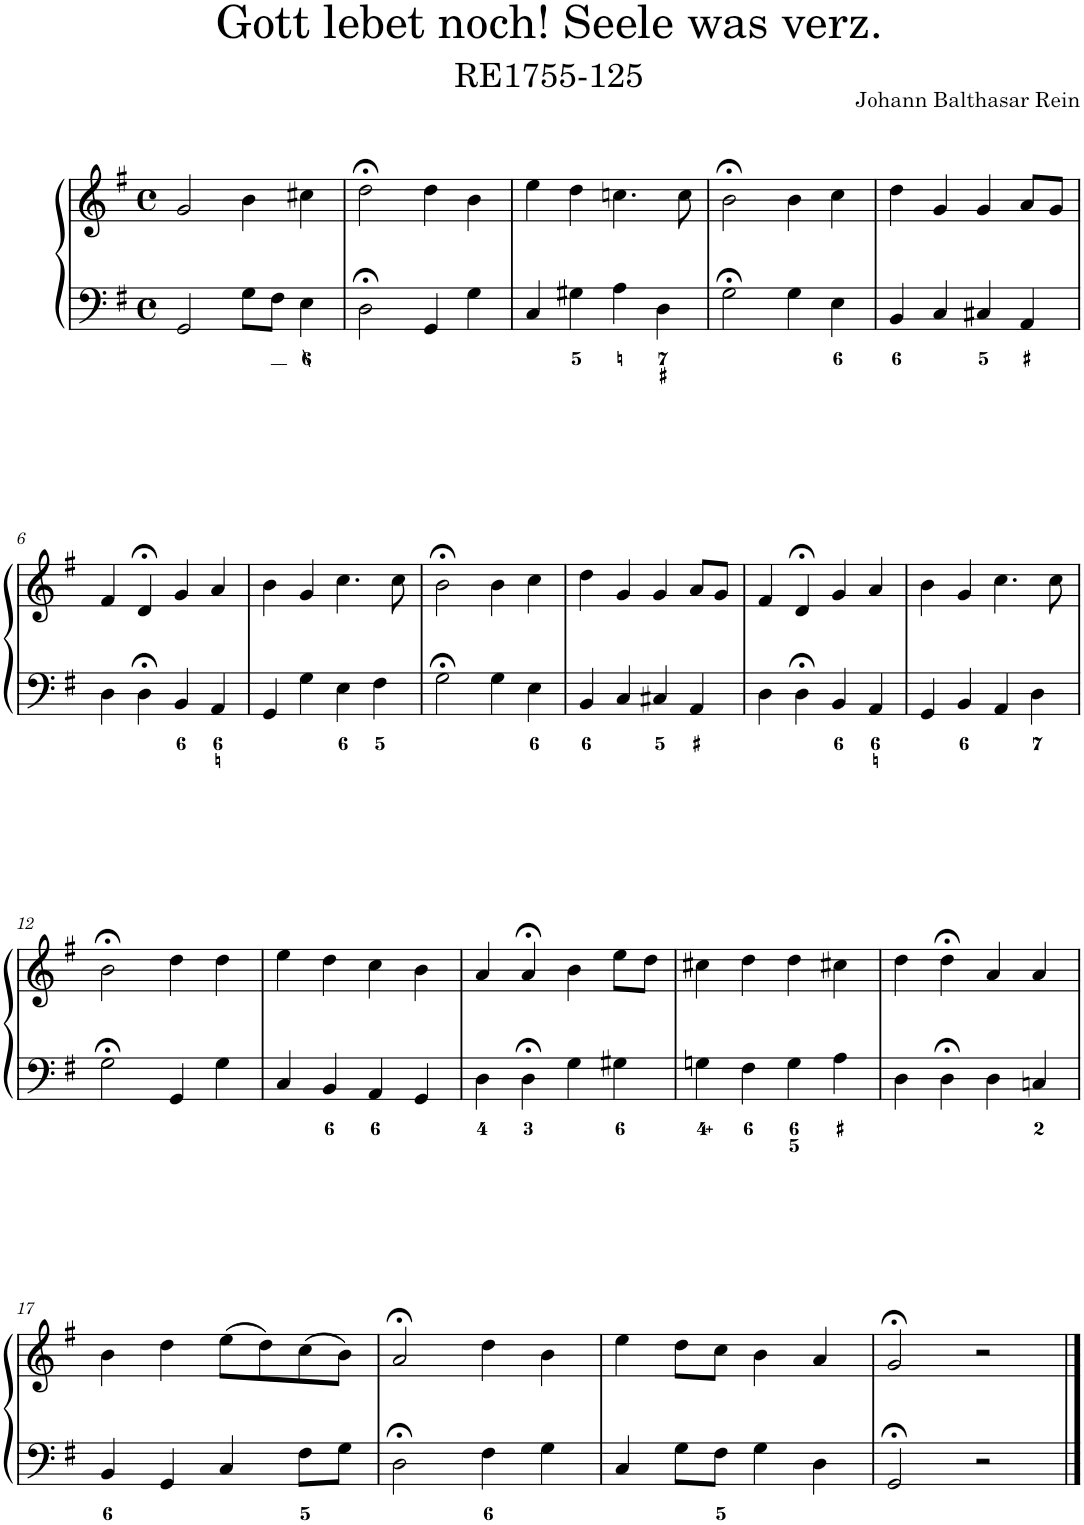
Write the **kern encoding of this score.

**kern	**kern
*part1	*part1
*staff2	*staff1
*I"Piano	*
*I'Pno.	*
*clefF4	*clefG2
*k[f#]	*k[f#]
*M4/4	*M4/4
*met(c)	*met(c)
=1	=1
2GG/	2g/
8G\L	4b\
8F#\J	.
4E\	4cc#X\
=2	=2
2D;<\	2dd;<\
4GG/	4dd\
4G\	4b\
=3	=3
4C/	4ee\
4G#X\	4dd\
4A\	4.ccn\
4D\	.
.	8cc\
=4	=4
2G;<\	2b;<\
4G\	4b\
4E\	4cc\
=5	=5
4BB/	4dd\
4C/	4g/
4C#X/	4g/
4AA/	8a/L
.	8g/J
!!LO:LB:g=z
=6	=6
4D\	4f#/
4D;<\	4d;</
4BB/	4g/
4AA/	4a/
=7	=7
4GG/	4b\
4G\	4g/
4E\	4.cc\
4F#\	.
.	8cc\
=8	=8
2G;<\	2b;<\
4G\	4b\
4E\	4cc\
=9	=9
4BB/	4dd\
4C/	4g/
4C#X/	4g/
4AA/	8a/L
.	8g/J
=10	=10
4D\	4f#/
4D;<\	4d;</
4BB/	4g/
4AA/	4a/
=11	=11
4GG/	4b\
4BB/	4g/
4AA/	4.cc\
4D\	.
.	8cc\
!!LO:LB:g=z
=12	=12
2G;<\	2b;<\
4GG/	4dd\
4G\	4dd\
=13	=13
4C/	4ee\
4BB/	4dd\
4AA/	4cc\
4GG/	4b\
=14	=14
4D\	4a/
4D;<\	4a;</
4G\	4b\
4G#X\	8ee\L
.	8dd\J
=15	=15
4Gn\	4cc#X\
4F#\	4dd\
4G\	4dd\
4A\	4cc#X\
=16	=16
4D\	4dd\
4D;<\	4dd;<\
4D\	4a/
4Cn/	4a/
!!LO:LB:g=z
=17	=17
4BB/	4b\
4GG/	4dd\
4C/	(8ee\L
.	8dd\)
8F#\L	(8cc\
8G\J	8b\J)
=18	=18
2D;<\	2a;</
4F#\	4dd\
4G\	4b\
=19	=19
4C/	4ee\
8G\L	8dd\L
8F#\J	8cc\J
4G\	4b\
4D\	4a/
=20	=20
2GG;</	2g;</
2r	2r
==	==
*-	*-
